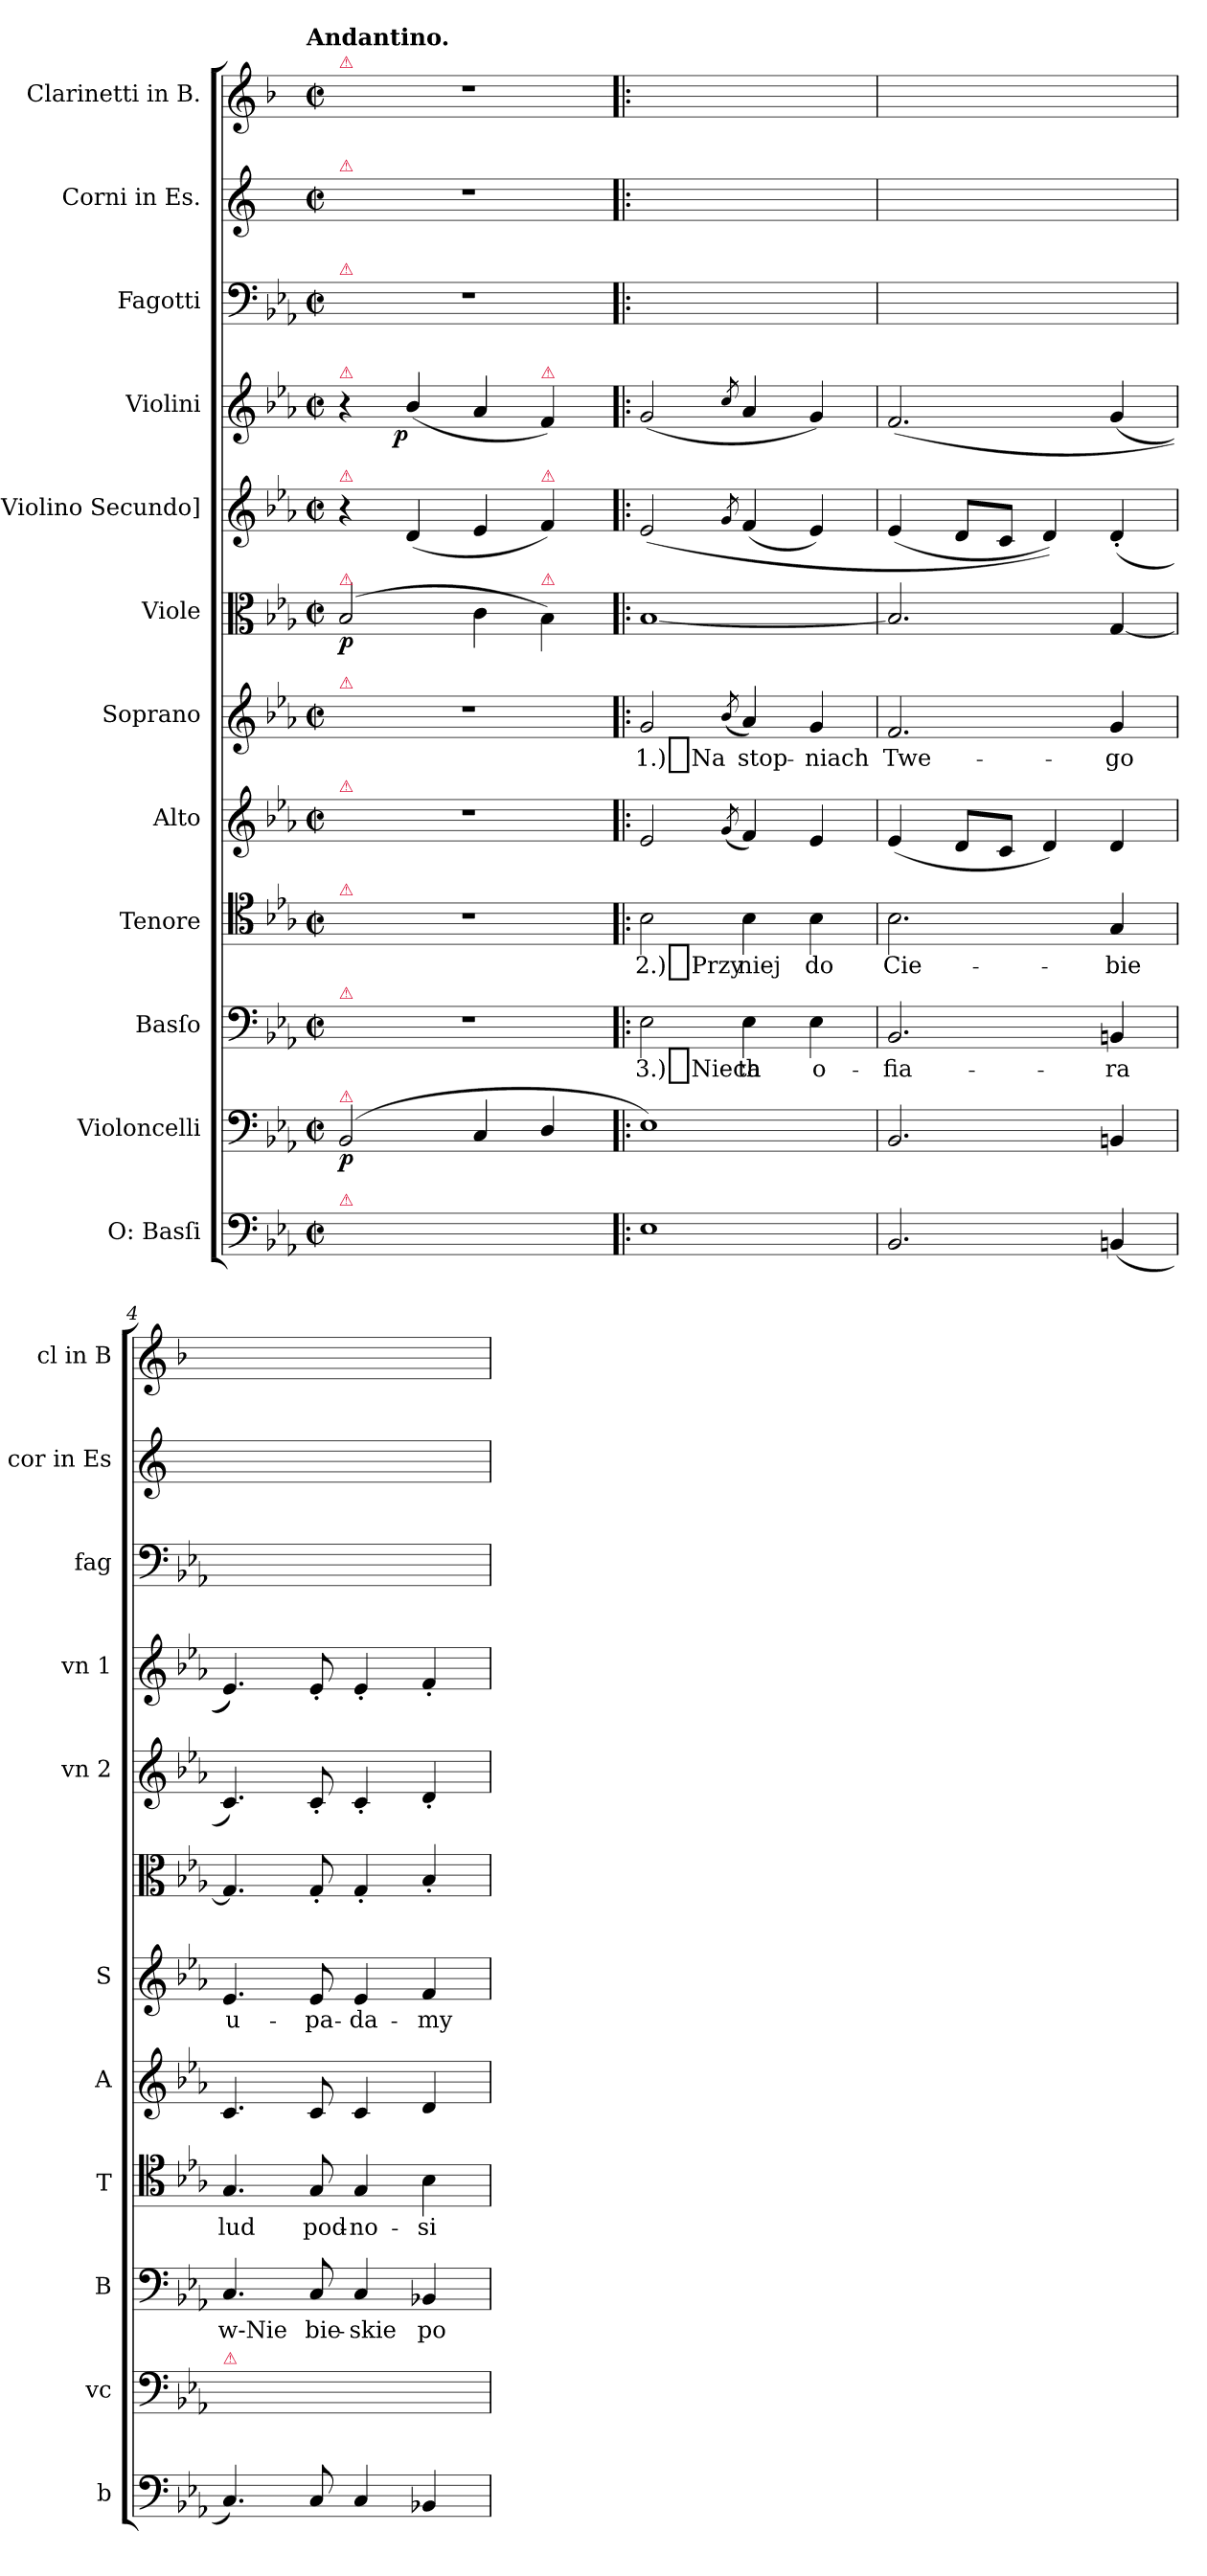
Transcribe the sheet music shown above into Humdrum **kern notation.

**kern	**kern	**dynam	**kern	**text	**kern	**text	**kern	**kern	**text	**kern	**dynam	**kern	**kern	**dynam	**kern	**kern	**kern
*part12	*part11	*part11	*part10	*part10	*part9	*part9	*part8	*part7	*part7	*part6	*part6	*part5	*part4	*part4	*part3	*part2	*part1
*staff12	*staff11	*staff11	*staff10	*staff10	*staff9	*staff9	*staff8	*staff7	*staff7	*staff6	*staff6	*staff5	*staff4	*staff4	*staff3	*staff2	*staff1
*I"O: Basſi	*I"Violoncelli	*	*I"Basſo	*	*I"Tenore	*	*I"Alto	*I"Soprano	*	*I"Viole	*	*I"[Violino Secundo]	*I"Violini	*	*I"Fagotti	*I"Corni in Es.	*I"Clarinetti in B.
*I'b	*I'vc	*	*I'B	*	*I'T	*	*I'A	*I'S	*	*	*	*I'vn 2	*I'vn 1	*	*I'fag	*I'cor in Es	*I'cl in B
*clefF4	*clefF4	*	*clefF4	*	*clefC4	*	*clefG2	*clefG2	*	*clefC3	*	*clefG2	*clefG2	*	*clefF4	*clefG2	*clefG2
*	*	*	*	*	*	*	*	*	*	*	*	*	*	*	*	*ITrd5c9	*ITrd1c2
*k[b-e-a-]	*k[b-e-a-]	*	*k[b-e-a-]	*	*k[b-e-a-]	*	*k[b-e-a-]	*k[b-e-a-]	*	*k[b-e-a-]	*	*k[b-e-a-]	*k[b-e-a-]	*	*k[b-e-a-]	*k[b-e-a-]	*k[b-e-a-]
*E-:	*E-:	*	*E-:	*	*E-:	*	*E-:	*E-:	*	*E-:	*	*E-:	*E-:	*	*E-:	*E-:	*E-:
!!LO:TX:omd:t=Andantino.
*M4/4	*M4/4	*	*M4/4	*	*M4/4	*	*M4/4	*M4/4	*	*M4/4	*	*M4/4	*M4/4	*	*M4/4	*M4/4	*M4/4
*met(c|)	*met(c|)	*	*met(c|)	*	*met(c|)	*	*met(c|)	*met(c|)	*	*met(c|)	*	*met(c|)	*met(c|)	*	*met(c|)	*met(c|)	*met(c|)
=1	=1	=1	=1	=1	=1	=1	=1	=1	=1	=1	=1	=1	=1	=1	=1	=1	=1
!	!	!	!	!	!	!	!	!	!	!	!	!	!	!	!	!	!LO:TX:a:color=crimson:t=⚠
!	!	!	!	!	!	!	!	!	!	!	!	!	!	!	!	!LO:TX:a:color=crimson:t=⚠	!
!	!	!	!	!	!	!	!	!	!	!	!	!	!	!	!LO:TX:a:color=crimson:t=⚠	!	!
!	!	!	!	!	!	!	!	!	!	!	!	!	!LO:TX:a:color=crimson:t=⚠	!	!	!	!
!	!	!	!	!	!	!	!	!	!	!	!	!LO:TX:a:color=crimson:t=⚠	!	!	!	!	!
!	!	!	!	!	!	!	!	!	!	!LO:TX:a:color=crimson:t=⚠	!	!	!	!	!	!	!
!	!	!	!	!	!	!	!	!LO:TX:a:color=crimson:t=⚠	!	!	!	!	!	!	!	!	!
!	!	!	!	!	!	!	!LO:TX:a:color=crimson:t=⚠	!	!	!	!	!	!	!	!	!	!
!	!	!	!	!	!LO:TX:a:color=crimson:t=⚠	!	!	!	!	!	!	!	!	!	!	!	!
!	!	!	!LO:TX:a:color=crimson:t=⚠	!	!	!	!	!	!	!	!	!	!	!	!	!	!
!	!LO:TX:a:color=crimson:t=⚠	!	!	!	!	!	!	!	!	!	!	!	!	!	!	!	!
!LO:TX:a:color=crimson:t=⚠	!	!	!	!	!	!	!	!	!	!	!	!	!	!	!	!	!
1ryy	(<2BB-/	p	1r	.	1r	.	1r	1r	.	(>2B-/	p	4r	4r	.	1r	1r	1r
!	!	!	!	!	!	!	!	!	!	!	!	!	!	!LO:DY:b:rj	!	!	!
.	.	.	.	.	.	.	.	.	.	.	.	(<4d/	(<4b-/	p	.	.	.
.	4C/	.	.	.	.	.	.	.	.	4c\	.	4e-/	4a-/	.	.	.	.
!	!	!	!	!	!	!	!	!	!	!	!	!	!LO:TX:a:color=crimson:t=⚠	!	!	!	!
!	!	!	!	!	!	!	!	!	!	!	!	!LO:TX:a:color=crimson:t=⚠	!	!	!	!	!
!	!	!	!	!	!	!	!	!	!	!LO:TX:a:color=crimson:t=⚠	!	!	!	!	!	!	!
.	4D/	.	.	.	.	.	.	.	.	4B-\)	.	4f/)	4f/)	.	.	.	.
=2!|:	=2!|:	=2!|:	=2!|:	=2!|:	=2!|:	=2!|:	=2!|:	=2!|:	=2!|:	=2!|:	=2!|:	=2!|:	=2!|:	=2!|:	=2!|:	=2!|:	=2!|:
1E-	1E-)	.	2E-\	3.)_Niech	2B-\	2.)_Przy	2e-/	2g/	1.)_Na	[1B-	.	(<2e-/	(<2g/	.	1ryy	1ryy	1ryy
.	.	.	.	.	.	.	(<8qg/	(<8qb-/	.	.	.	8qg/	8qcc/	.	.	.	.
.	.	.	4E-\	ta	4B-\	niej	4f/)	4a-/)	stop-	.	.	(>4f/	4a-/	.	.	.	.
.	.	.	4E-\	o-	4B-\	do	4e-/	4g/	-niach	.	.	4e-/)	4g/)	.	.	.	.
=3	=3	=3	=3	=3	=3	=3	=3	=3	=3	=3	=3	=3	=3	=3	=3	=3	=3
2.BB-/	2.BB-/	.	2.BB-/	-fia-	2.B-\	Cie-	(<4e-/	2.f/	Twe-	2.B-/]	.	(<4e-/	(<2.f/	.	1ryy	1ryy	1ryy
.	.	.	.	.	.	.	8d/L	.	.	.	.	8d/L	.	.	.	.	.
.	.	.	.	.	.	.	8c/J	.	.	.	.	8c/J	.	.	.	.	.
.	.	.	.	.	.	.	4d/)	.	.	.	.	4d/))	.	.	.	.	.
(<4BBn/	4BBn/	.	4BBn/	-ra	4G/	-bie	4d/	4g/	-go	[4G/	.	(<4d'</	(>4g/	.	.	.	.
=4	=4	=4	=4	=4	=4	=4	=4	=4	=4	=4	=4	=4	=4	=4	=4	=4	=4
!	!LO:TX:a:color=crimson:t=⚠	!	!	!	!	!	!	!	!	!	!	!	!	!	!	!	!
4.C/)	4.C/yy	.	4.C/	w-Nie	4.G/	lud	4.c/	4.e-/	u-	4.G/]	.	4.c/)	4.e-/))	.	1ryy	1ryy	1ryy
8C/	8C/yy	.	8C/	-bie-	8G/	pod-	8c/	8e-/	-pa-	8G'</	.	8c'</	8e-'>/	.	.	.	.
4C/	4C/yy	.	4C/	-skie	4G/	-no-	4c/	4e-/	-da-	4G'</	.	4c'</	4e-'>/	.	.	.	.
4BB-X/	4BB-X/yy	.	4BB-X/	po-	4B-\	-si	4d/	4f/	-my	4B-'</	.	4d'</	4f'>/	.	.	.	.
=	=	=	=	=	=	=	=	=	=	=	=	=	=	=	=	=	=
*-	*-	*-	*-	*-	*-	*-	*-	*-	*-	*-	*-	*-	*-	*-	*-	*-	*-
